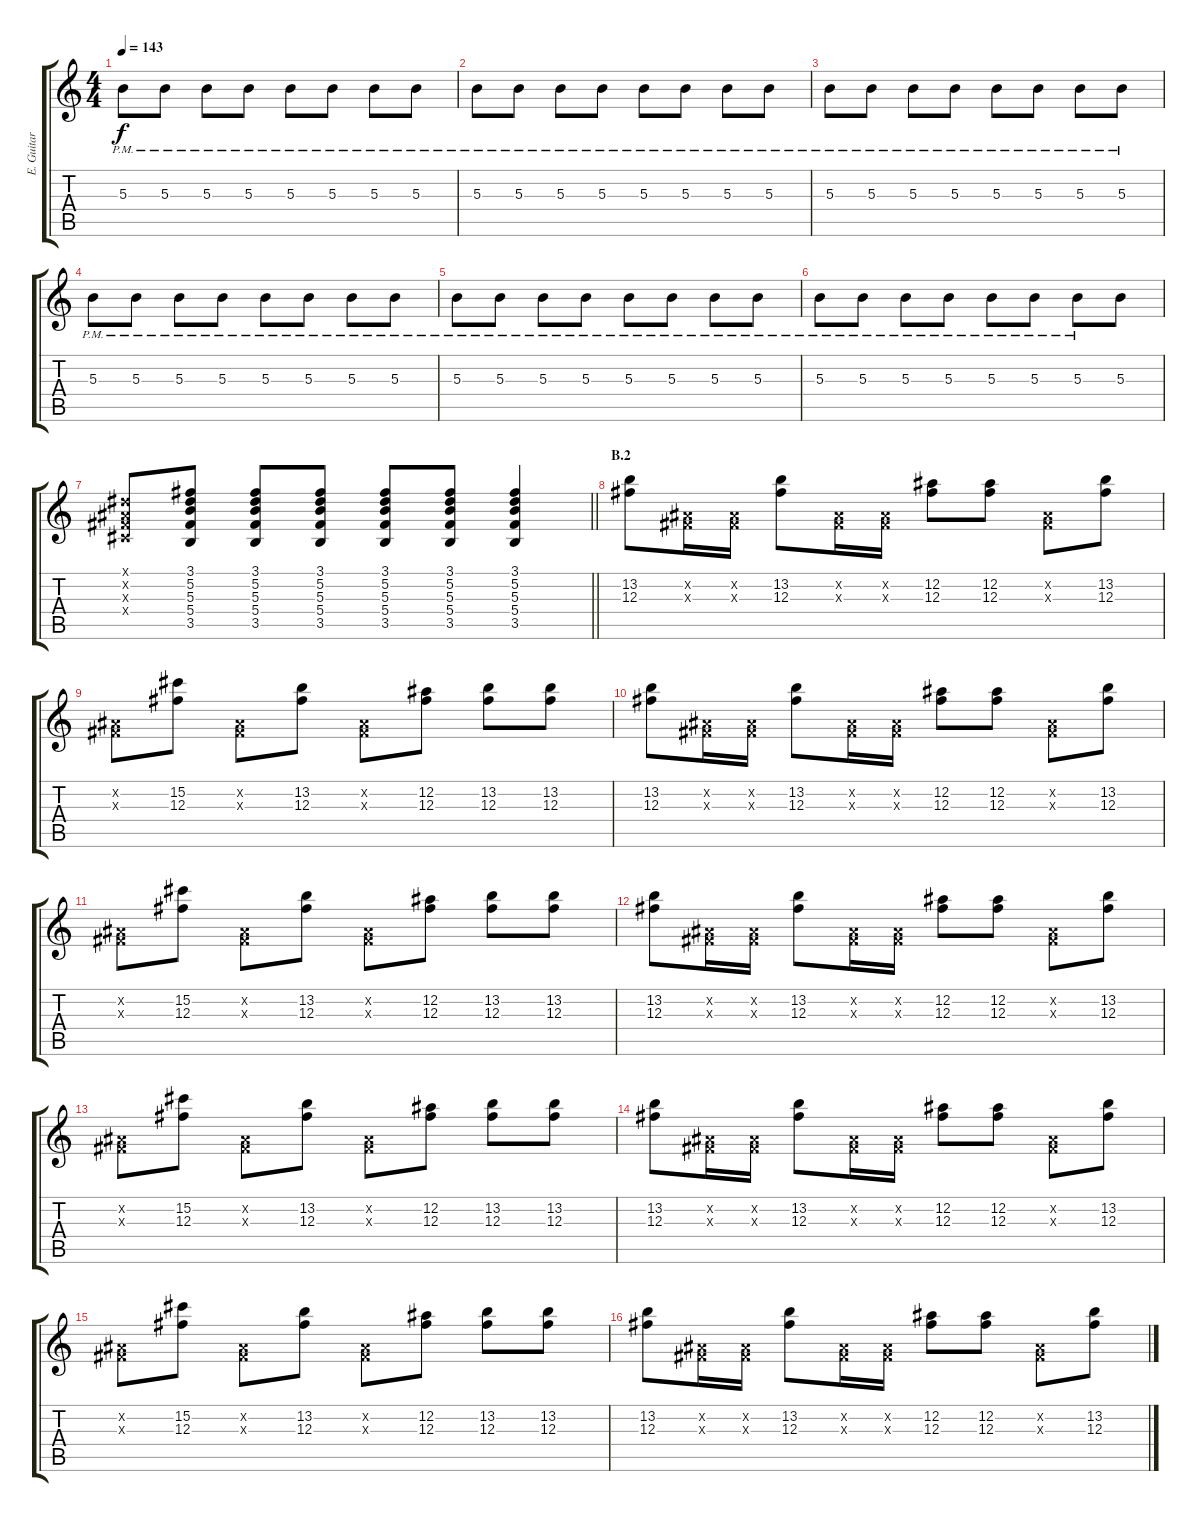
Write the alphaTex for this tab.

\track ("E. Guitar II" "E. Guitar ") {instrument distortionguitar}
\staff {score tabs}
\tuning (Eb4 Bb3 Gb3 Db3 Ab2 Eb2) {hide}
\ts (4 4)
\tempo 143
\clef g2
\ks c
5.3{pm}.8{dy f} 5.3{pm}.8 5.3{pm}.8 5.3{pm}.8 5.3{pm}.8 5.3{pm}.8 5.3{pm}.8 5.3{pm}.8 |
5.3{pm}.8 5.3{pm}.8 5.3{pm}.8 5.3{pm}.8 5.3{pm}.8 5.3{pm}.8 5.3{pm}.8 5.3{pm}.8 |
5.3{pm}.8 5.3{pm}.8 5.3{pm}.8 5.3{pm}.8 5.3{pm}.8 5.3{pm}.8 5.3{pm}.8 5.3{pm}.8 |
5.3{pm}.8 5.3{pm}.8 5.3{pm}.8 5.3{pm}.8 5.3{pm}.8 5.3{pm}.8 5.3{pm}.8 5.3{pm}.8 |
5.3{pm}.8 5.3{pm}.8 5.3{pm}.8 5.3{pm}.8 5.3{pm}.8 5.3{pm}.8 5.3{pm}.8 5.3{pm}.8 |
5.3{pm}.8 5.3{pm}.8 5.3{pm}.8 5.3{pm}.8 5.3{pm}.8 5.3{pm}.8 5.3{pm}.8 5.3.8 |
\barLineRight lightlight
(0.1{x} 0.2{x} 0.3{x} 0.4{x}).8 (3.1 5.2 5.3 5.4 3.5).8 (3.1 5.2 5.3 5.4 3.5).8 (3.1 5.2 5.3 5.4 3.5).8 (3.1 5.2 5.3 5.4 3.5).8 (3.1 5.2 5.3 5.4 3.5).8 (3.1 5.2 5.3 5.4 3.5).4 |
\section ("" "B.2")
(13.2 12.3).8 (0.2{x} 0.3{x}).16 (0.2{x} 0.3{x}).16 (13.2 12.3).8 (0.2{x} 0.3{x}).16 (0.2{x} 0.3{x}).16 (12.2 12.3).8 (12.2 12.3).8 (0.2{x} 0.3{x}).8 (13.2 12.3).8 |
(0.2{x} 0.3{x}).8 (15.2 12.3).8 (0.2{x} 0.3{x}).8 (13.2 12.3).8 (0.2{x} 0.3{x}).8 (12.2 12.3).8 (13.2 12.3).8 (13.2 12.3).8 |
(13.2 12.3).8 (0.2{x} 0.3{x}).16 (0.2{x} 0.3{x}).16 (13.2 12.3).8 (0.2{x} 0.3{x}).16 (0.2{x} 0.3{x}).16 (12.2 12.3).8 (12.2 12.3).8 (0.2{x} 0.3{x}).8 (13.2 12.3).8 |
(0.2{x} 0.3{x}).8 (15.2 12.3).8 (0.2{x} 0.3{x}).8 (13.2 12.3).8 (0.2{x} 0.3{x}).8 (12.2 12.3).8 (13.2 12.3).8 (13.2 12.3).8 |
(13.2 12.3).8 (0.2{x} 0.3{x}).16 (0.2{x} 0.3{x}).16 (13.2 12.3).8 (0.2{x} 0.3{x}).16 (0.2{x} 0.3{x}).16 (12.2 12.3).8 (12.2 12.3).8 (0.2{x} 0.3{x}).8 (13.2 12.3).8 |
(0.2{x} 0.3{x}).8 (15.2 12.3).8 (0.2{x} 0.3{x}).8 (13.2 12.3).8 (0.2{x} 0.3{x}).8 (12.2 12.3).8 (13.2 12.3).8 (13.2 12.3).8 |
(13.2 12.3).8 (0.2{x} 0.3{x}).16 (0.2{x} 0.3{x}).16 (13.2 12.3).8 (0.2{x} 0.3{x}).16 (0.2{x} 0.3{x}).16 (12.2 12.3).8 (12.2 12.3).8 (0.2{x} 0.3{x}).8 (13.2 12.3).8 |
(0.2{x} 0.3{x}).8 (15.2 12.3).8 (0.2{x} 0.3{x}).8 (13.2 12.3).8 (0.2{x} 0.3{x}).8 (12.2 12.3).8 (13.2 12.3).8 (13.2 12.3).8 |
(13.2 12.3).8 (0.2{x} 0.3{x}).16 (0.2{x} 0.3{x}).16 (13.2 12.3).8 (0.2{x} 0.3{x}).16 (0.2{x} 0.3{x}).16 (12.2 12.3).8 (12.2 12.3).8 (0.2{x} 0.3{x}).8 (13.2 12.3).8
